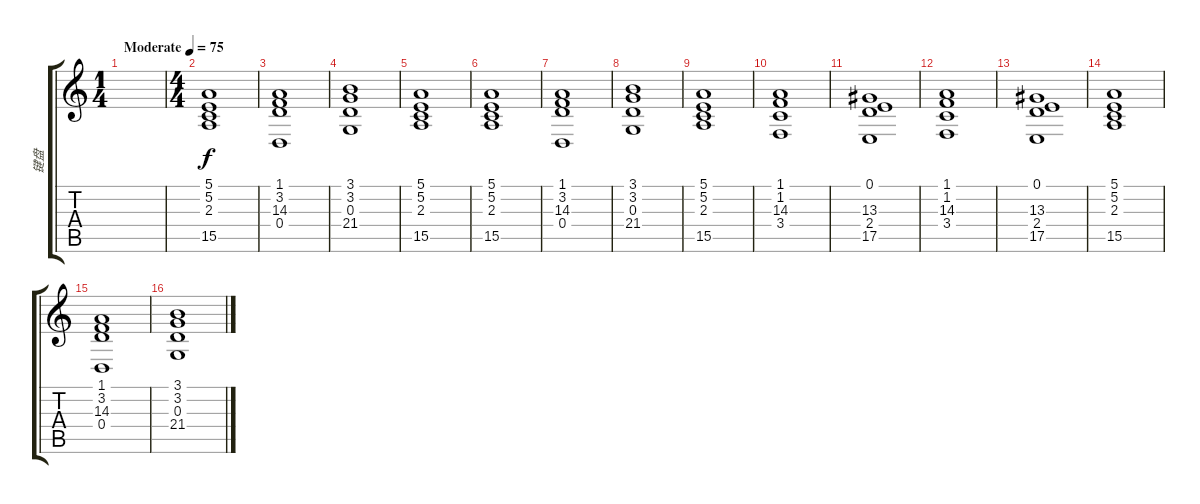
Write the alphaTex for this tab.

\track ("键盘" "键盘") {instrument synthstrings2}
\staff {score tabs}
\tuning (E4 B3 G3 D3 A2 E2) {hide}
\ts (1 4)
\tempo (75 "Moderate")
\clef g2
\ks c
|
\ts (4 4)
(5.1 5.2 2.3 15.5).1 |
(1.1 3.2 14.3 0.4).1 |
(3.1 3.2 0.3 21.4).1 |
(5.1 5.2 2.3 15.5).1 |
(5.1 5.2 2.3 15.5).1{txt ""} |
(1.1 3.2 14.3 0.4).1 |
(3.1 3.2 0.3 21.4).1 |
(5.1 5.2 2.3 15.5).1 |
(1.1 1.2 14.3 3.4).1 |
(0.1 13.3 2.4 17.5).1 |
(1.1 1.2 14.3 3.4).1 |
(0.1 13.3 2.4 17.5).1 |
(5.1 5.2 2.3 15.5).1 |
(1.1 3.2 14.3 0.4).1 |
(3.1 3.2 0.3 21.4).1
